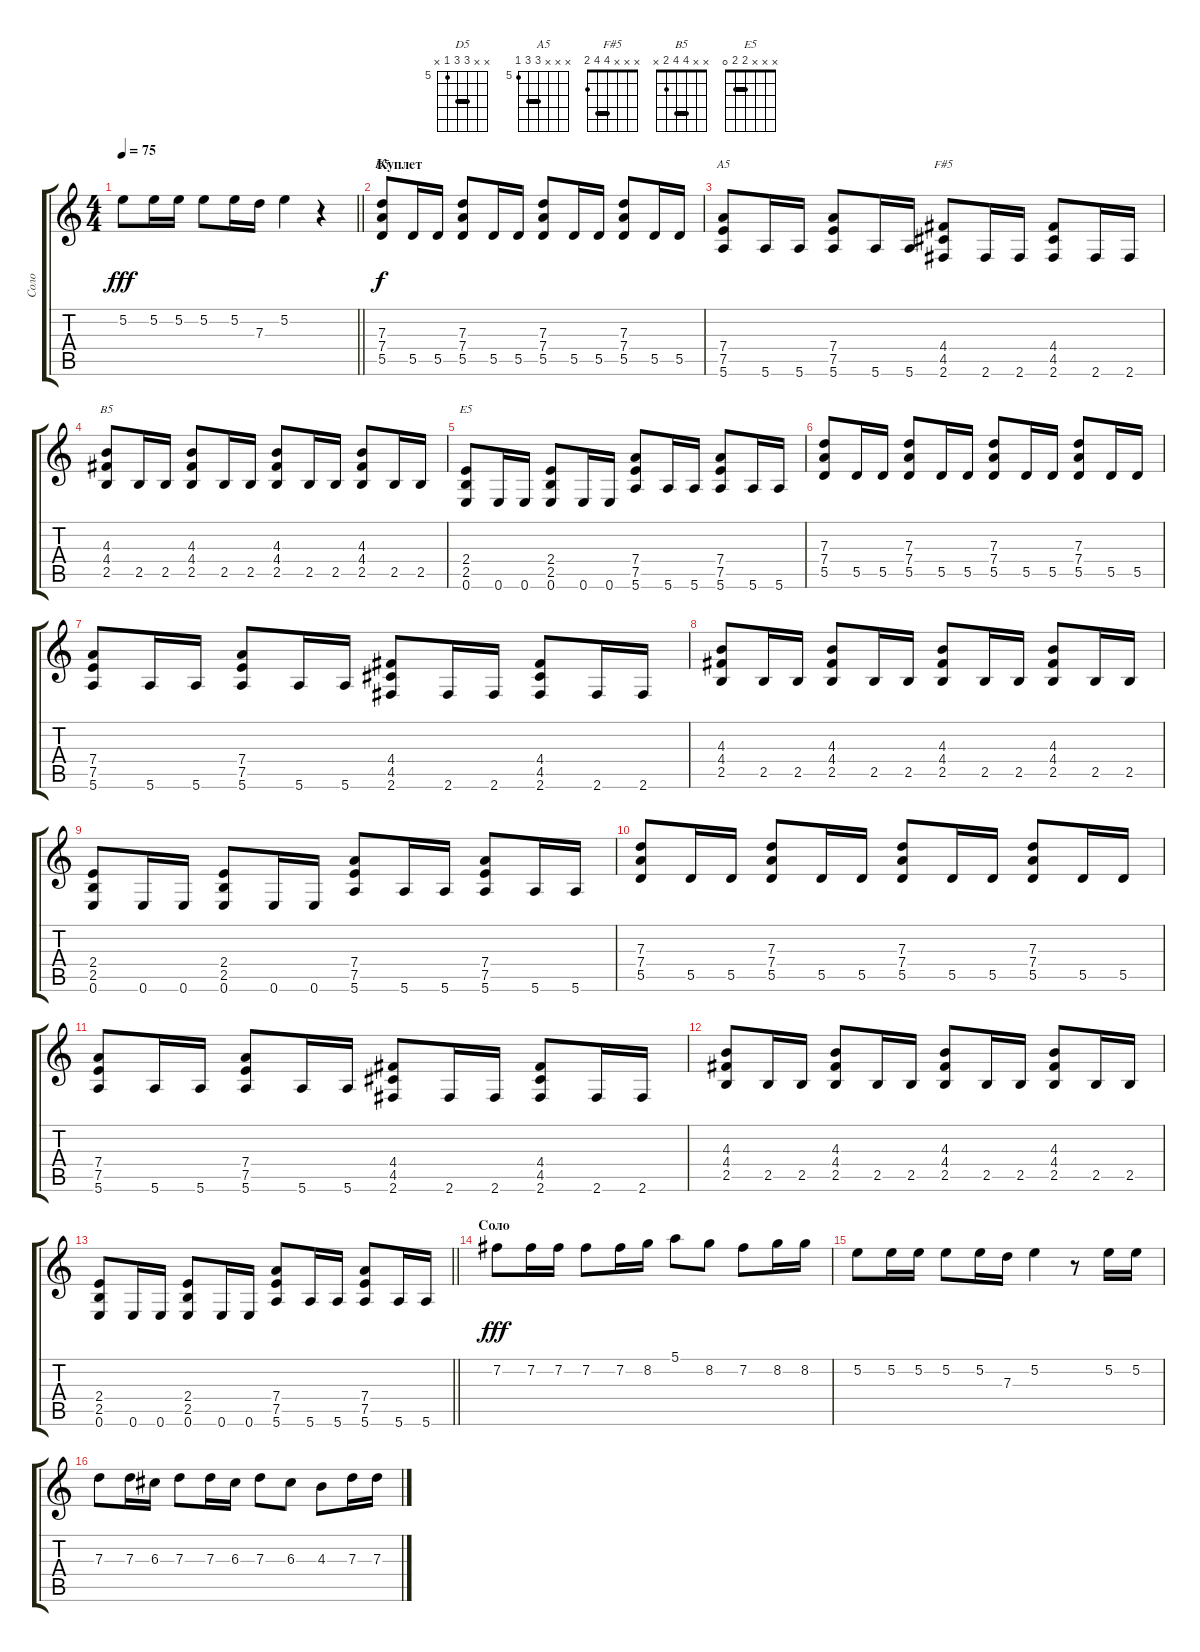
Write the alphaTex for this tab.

\track ("Соло" "Соло") {instrument acousticguitarsteel}
\staff {score tabs}
\tuning (E4 B3 G3 D3 A2 E2) {hide}
\chord ("D5" x x 7 7 5 x) {firstfret 5 barre 7}
\chord ("A5" x x x 7 7 5) {firstfret 5 barre 7}
\chord ("F#5" x x x 4 4 2) {barre 4}
\chord ("B5" x x 4 4 2 x) {barre 4}
\chord ("E5" x x x 2 2 0) {barre 2}
\ts (4 4)
\tempo 75
\clef g2
\barLineRight lightlight
\ks c
5.2.8{dy fff} 5.2.16 5.2.16 5.2.8 5.2.16 7.3.16 5.2.4 r.4 |
\section ("" "Куплет")
(7.3 7.4 5.5).8{ch "D5" dy f} 5.5.16 5.5.16 (7.3 7.4 5.5).8 5.5.16 5.5.16 (7.3 7.4 5.5).8 5.5.16 5.5.16 (7.3 7.4 5.5).8 5.5.16 5.5.16 |
(7.4 7.5 5.6).8{ch "A5"} 5.6.16 5.6.16 (7.4 7.5 5.6).8 5.6.16 5.6.16 (4.4 4.5 2.6).8{ch "F#5"} 2.6.16 2.6.16 (4.4 4.5 2.6).8 2.6.16 2.6.16 |
(4.3 4.4 2.5).8{ch "B5"} 2.5.16 2.5.16 (4.3 4.4 2.5).8 2.5.16 2.5.16 (4.3 4.4 2.5).8 2.5.16 2.5.16 (4.3 4.4 2.5).8 2.5.16 2.5.16 |
(2.4 2.5 0.6).8{ch "E5"} 0.6.16 0.6.16 (2.4 2.5 0.6).8 0.6.16 0.6.16 (7.4 7.5 5.6).8 5.6.16 5.6.16 (7.4 7.5 5.6).8 5.6.16 5.6.16 |
(7.3 7.4 5.5).8 5.5.16 5.5.16 (7.3 7.4 5.5).8 5.5.16 5.5.16 (7.3 7.4 5.5).8 5.5.16 5.5.16 (7.3 7.4 5.5).8 5.5.16 5.5.16 |
(7.4 7.5 5.6).8 5.6.16 5.6.16 (7.4 7.5 5.6).8 5.6.16 5.6.16 (4.4 4.5 2.6).8 2.6.16 2.6.16 (4.4 4.5 2.6).8 2.6.16 2.6.16 |
(4.3 4.4 2.5).8 2.5.16 2.5.16 (4.3 4.4 2.5).8 2.5.16 2.5.16 (4.3 4.4 2.5).8 2.5.16 2.5.16 (4.3 4.4 2.5).8 2.5.16 2.5.16 |
(2.4 2.5 0.6).8 0.6.16 0.6.16 (2.4 2.5 0.6).8 0.6.16 0.6.16 (7.4 7.5 5.6).8 5.6.16 5.6.16 (7.4 7.5 5.6).8 5.6.16 5.6.16 |
(7.3 7.4 5.5).8 5.5.16 5.5.16 (7.3 7.4 5.5).8 5.5.16 5.5.16 (7.3 7.4 5.5).8 5.5.16 5.5.16 (7.3 7.4 5.5).8 5.5.16 5.5.16 |
(7.4 7.5 5.6).8 5.6.16 5.6.16 (7.4 7.5 5.6).8 5.6.16 5.6.16 (4.4 4.5 2.6).8 2.6.16 2.6.16 (4.4 4.5 2.6).8 2.6.16 2.6.16 |
(4.3 4.4 2.5).8 2.5.16 2.5.16 (4.3 4.4 2.5).8 2.5.16 2.5.16 (4.3 4.4 2.5).8 2.5.16 2.5.16 (4.3 4.4 2.5).8 2.5.16 2.5.16 |
\barLineRight lightlight
(2.4 2.5 0.6).8 0.6.16 0.6.16 (2.4 2.5 0.6).8 0.6.16 0.6.16 (7.4 7.5 5.6).8 5.6.16 5.6.16 (7.4 7.5 5.6).8 5.6.16 5.6.16 |
\section ("" "Соло")
7.2.8{dy fff} 7.2.16 7.2.16 7.2.8 7.2.16 8.2.16 5.1.8 8.2.8 7.2.8 8.2.16 8.2.16 |
5.2.8 5.2.16 5.2.16 5.2.8 5.2.16 7.3.16 5.2.4 r.8 5.2.16 5.2.16 |
7.3.8 7.3.16 6.3.16 7.3.8 7.3.16 6.3.16 7.3.8 6.3.8 4.3.8 7.3.16 7.3.16
